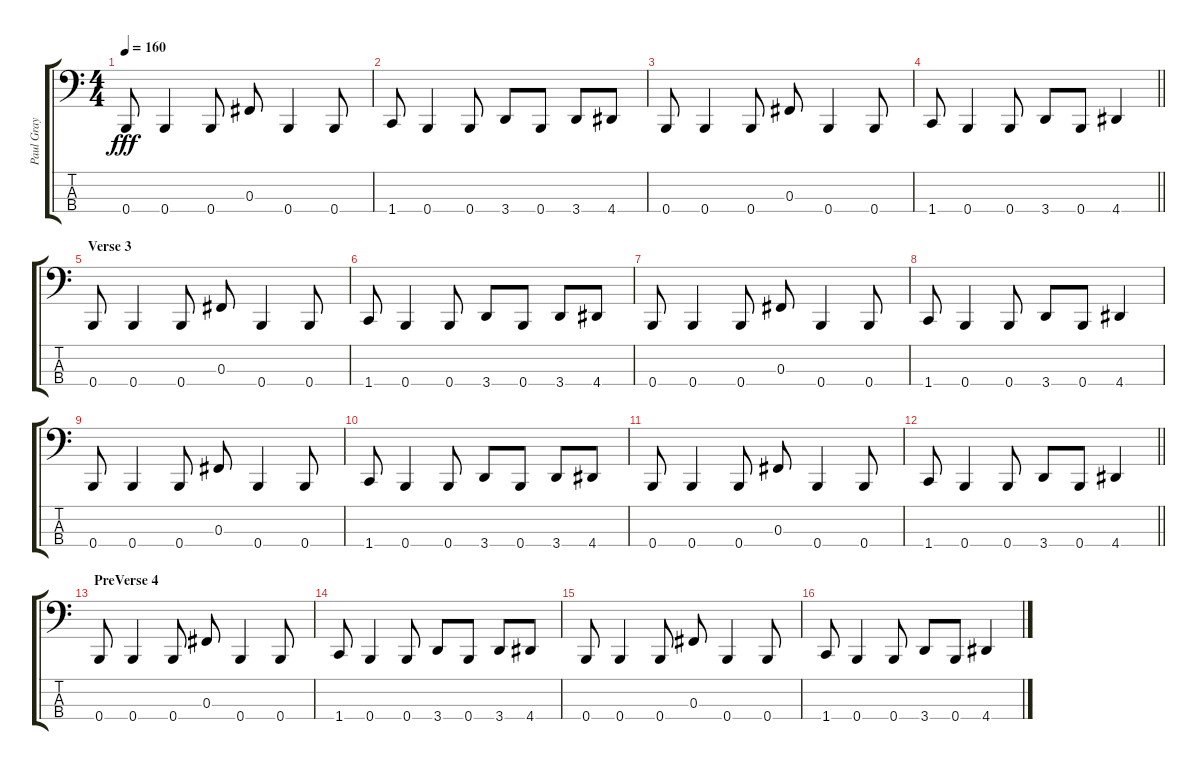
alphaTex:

\track ("Paul Gray" "Paul Gray") {instrument electricbasspick}
\staff {score tabs}
\tuning (E2 B1 Gb1 B0) {hide}
\ts (4 4)
\tempo 160
\clef f4
\ks c
0.4.8{dy fff} 0.4.4 0.4.8 0.3.8 0.4.4 0.4.8 |
1.4.8 0.4.4 0.4.8 3.4.8 0.4.8 3.4.8 4.4.8 |
0.4.8 0.4.4 0.4.8 0.3.8 0.4.4 0.4.8 |
\barLineRight lightlight
1.4.8 0.4.4 0.4.8 3.4.8 0.4.8 4.4.4 |
\section ("" "Verse 3")
0.4.8 0.4.4 0.4.8 0.3.8 0.4.4 0.4.8 |
1.4.8 0.4.4 0.4.8 3.4.8 0.4.8 3.4.8 4.4.8 |
0.4.8 0.4.4 0.4.8 0.3.8 0.4.4 0.4.8 |
1.4.8 0.4.4 0.4.8 3.4.8 0.4.8 4.4.4 |
0.4.8 0.4.4 0.4.8 0.3.8 0.4.4 0.4.8 |
1.4.8 0.4.4 0.4.8 3.4.8 0.4.8 3.4.8 4.4.8 |
0.4.8 0.4.4 0.4.8 0.3.8 0.4.4 0.4.8 |
\barLineRight lightlight
1.4.8 0.4.4 0.4.8 3.4.8 0.4.8 4.4.4 |
\section ("" "PreVerse 4")
0.4.8 0.4.4 0.4.8 0.3.8 0.4.4 0.4.8 |
1.4.8 0.4.4 0.4.8 3.4.8 0.4.8 3.4.8 4.4.8 |
0.4.8 0.4.4 0.4.8 0.3.8 0.4.4 0.4.8 |
1.4.8 0.4.4 0.4.8 3.4.8 0.4.8 4.4.4
